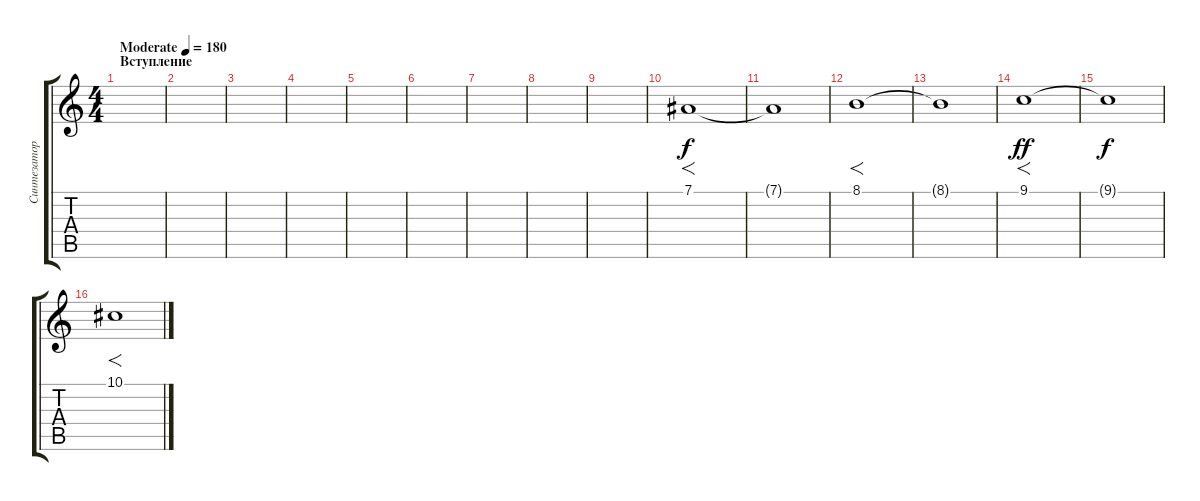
\track ("Синтезатор II" "Синтезатор") {instrument pad3polysynth}
\staff {score tabs}
\tuning (Eb4 Bb3 Gb3 Db3 Ab2 Eb2) {hide}
\ts (4 4)
\section ("" "Вступление")
\tempo (180 "Moderate")
\clef g2
\ks c
|
|
|
|
|
|
|
|
|
7.1.1{f} |
7.1{t}.1 |
8.1.1{f dy f} |
8.1{t}.1 |
9.1.1{f dy ff} |
9.1{t}.1{dy f} |
10.1.1{f}
